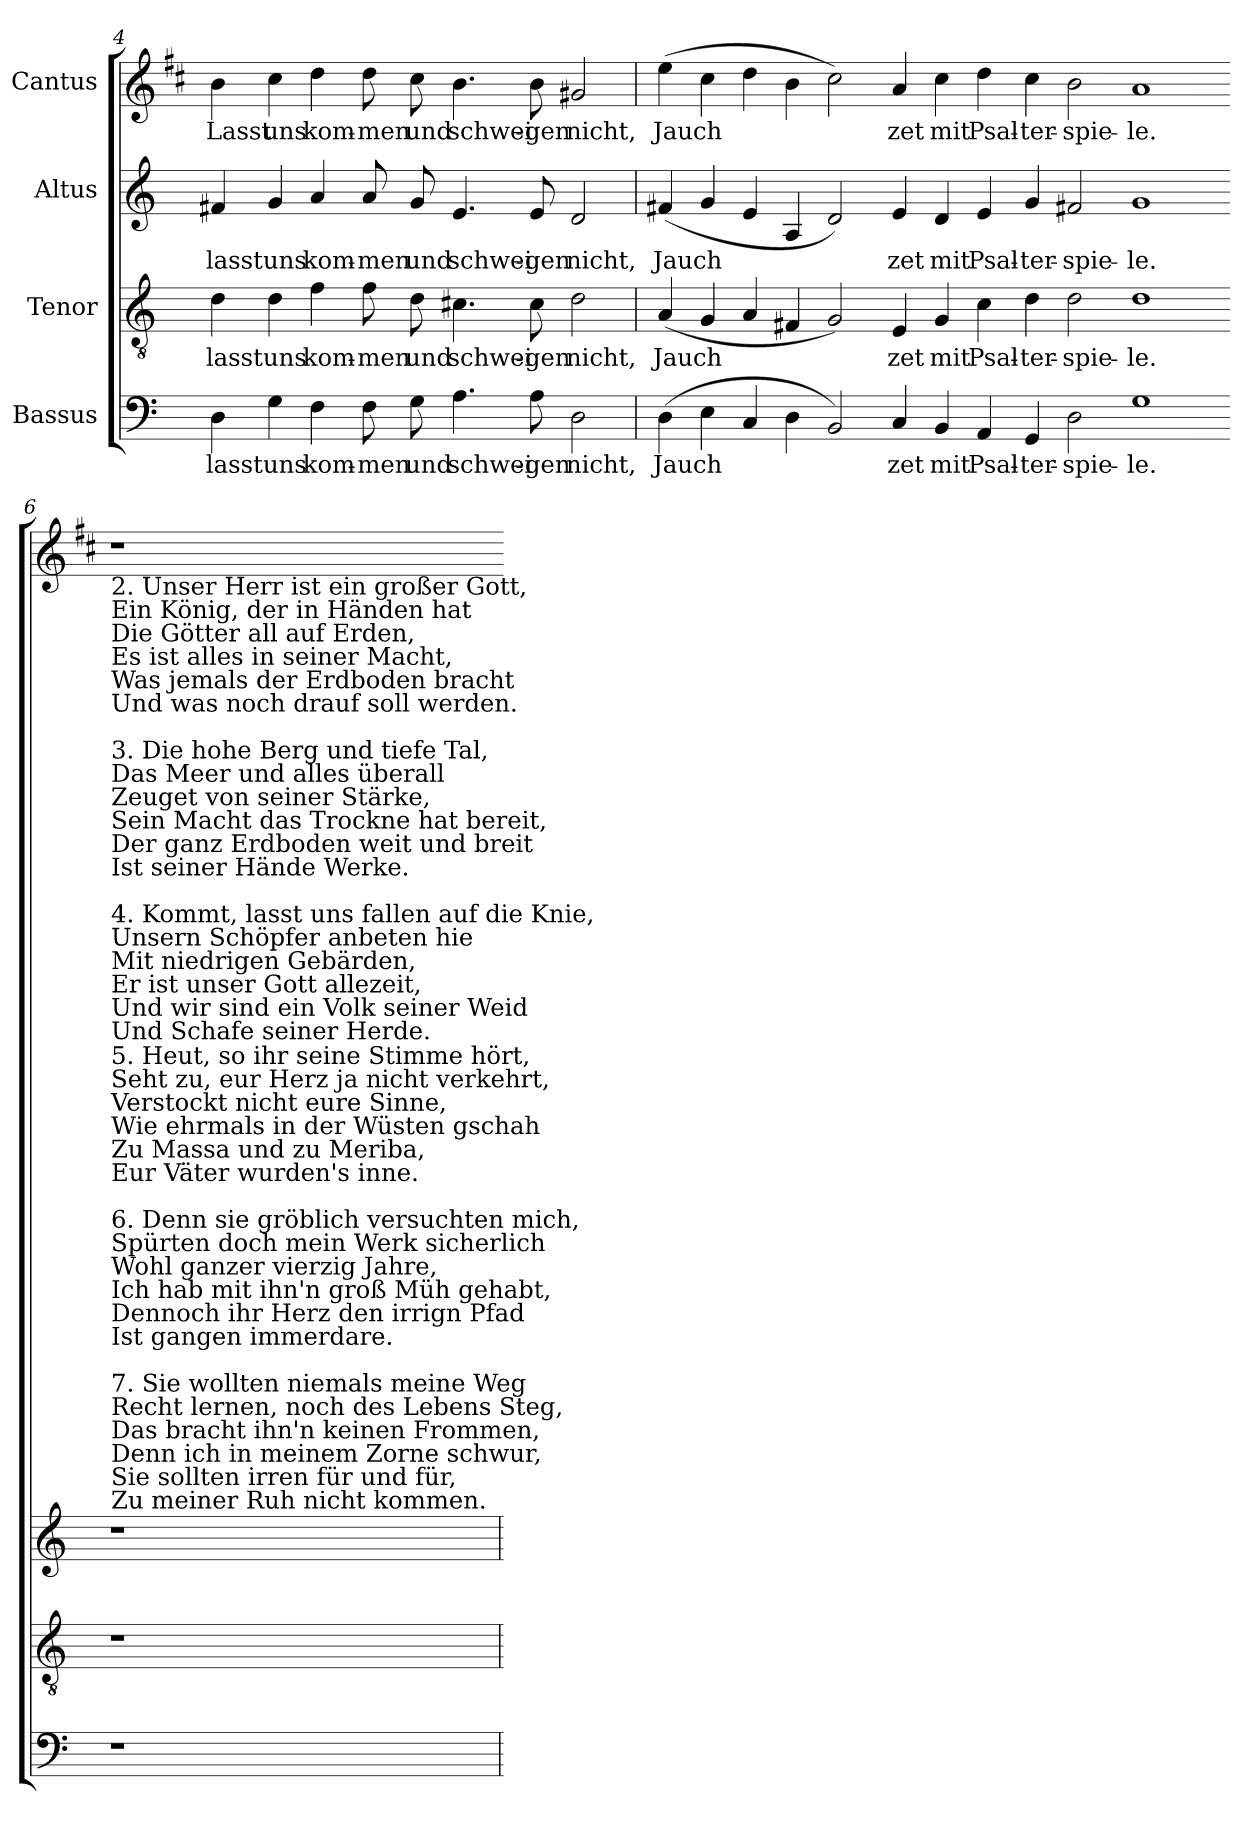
**kern	**text	**kern	**text	**kern	**text	**kern	**text
*part4	*part4	*part3	*part3	*part2	*part2	*part1	*part1
*staff4	*staff4	*staff3	*staff3	*staff2	*staff2	*staff1	*staff1
*I"Bassus	*	*I"Tenor	*	*I"Altus	*	*I"Cantus	*
!!LO:LB:g=z
*clefF4	*	*clefGv2	*	*clefG2	*	*clefG2	*
*	*	*	*	*	*	*ITrd1c2	*
*k[]	*	*k[]	*	*k[]	*	*k[]	*
*C:	*	*C:	*	*C:	*	*C:	*
=4	=4	=4	=4	=4	=4	=4	=4
!	!LO:LY:b	!	!LO:LY:b	!	!LO:LY:b	!	!LO:LY:b
4D	lasst	4d	lasst	4f#X	lasst	4a	Lasst
!	!LO:LY:b	!	!LO:LY:b	!	!LO:LY:b	!	!LO:LY:b
4G	uns	4d	uns	4g	uns	4b	uns
!	!LO:LY:b	!	!LO:LY:b	!	!LO:LY:b	!	!LO:LY:b
4F	kom-	4f	kom-	4a	kom-	4cc	kom-
!	!LO:LY:b	!	!LO:LY:b	!	!LO:LY:b	!	!LO:LY:b
8F	-men	8f	-men	8a	-men	8cc	-men
!	!LO:LY:b	!	!LO:LY:b	!	!LO:LY:b	!	!LO:LY:b
8G	und	8d	und	8g	und	8b	und
!	!LO:LY:b	!	!LO:LY:b	!	!LO:LY:b	!	!LO:LY:b
4.A	schwei-	4.c#X	schwei-	4.e	schwei-	4.a	schwei-
!	!LO:LY:b	!	!LO:LY:b	!	!LO:LY:b	!	!LO:LY:b
8A	-gen	8c#	-gen	8e	-gen	8a	-gen
!	!LO:LY:b	!	!LO:LY:b	!	!LO:LY:b	!	!LO:LY:b
2D	nicht,	2d	nicht,	2d	nicht,	2f#X	nicht,
=5	=5	=5	=5	=5	=5	=5	=5
!	!LO:LY:b	!	!LO:LY:b	!	!LO:LY:b	!	!LO:LY:b
(>4D	Jauch	(<4A	Jauch	(<4f#X	Jauch	(>4dd	Jauch
4E	.	4G	.	4g	.	4b	.
4C	.	4A	.	4e	.	4cc	.
4D	.	4F#X	.	4A	.	4a	.
2BB)	.	2G)	.	2d)	.	2b)	.
!	!LO:LY:b	!	!LO:LY:b	!	!LO:LY:b	!	!LO:LY:b
4C	zet	4E	zet	4e	zet	4g	zet
!	!LO:LY:b	!	!LO:LY:b	!	!LO:LY:b	!	!LO:LY:b
4BB	mit	4G	mit	4d	mit	4b	mit
!	!LO:LY:b	!	!LO:LY:b	!	!LO:LY:b	!	!LO:LY:b
4AA	Psal-	4c	Psal-	4e	Psal-	4cc	Psal-
!	!LO:LY:b	!	!LO:LY:b	!	!LO:LY:b	!	!LO:LY:b
4GG	-ter-	4d	-ter-	4g	-ter-	4b	-ter-
!	!LO:LY:b	!	!LO:LY:b	!	!LO:LY:b	!	!LO:LY:b
2D	-spie-	2d	-spie-	2f#X	-spie-	2a	-spie-
!	!LO:LY:b	!	!LO:LY:b	!	!LO:LY:b	!	!LO:LY:b
1G	-le.	1d	-le.	1g	-le.	1g	-le.
!!LO:LB:g=z
=6-	=6-	=6-	=6-	=6-	=6-	=6-	=6-
!	!	!	!	!	!	!LO:TX:b:t=2. Unser Herr ist ein großer Gott,\nEin König, der in Händen hat\nDie Götter all auf Erden,\nEs ist alles in seiner Macht,\nWas jemals der Erdboden bracht\nUnd was noch drauf soll werden.\n\n3. Die hohe Berg und tiefe Tal,\nDas Meer und alles überall\nZeuget von seiner Stärke,\nSein Macht das Trockne hat bereit,\nDer ganz Erdboden weit und breit\nIst seiner Hände Werke.\n\n4. Kommt, lasst uns fallen auf die Knie,\nUnsern Schöpfer anbeten hie\nMit niedrigen Gebärden,\nEr ist unser Gott allezeit,\nUnd wir sind ein Volk seiner Weid\nUnd Schafe seiner Herde.	!
!	!	!	!	!	!	!LO:TX:b:t=5. Heut, so ihr seine Stimme hört,\nSeht zu, eur Herz ja nicht verkehrt,\nVerstockt nicht eure Sinne,\nWie ehrmals in der Wüsten gschah\nZu Massa und zu Meriba,\nEur Väter wurden's inne.\n\n6. Denn sie gröblich versuchten mich,\nSpürten doch mein Werk sicherlich\nWohl ganzer vierzig Jahre,\nIch hab mit ihn'n groß Müh gehabt,\nDennoch ihr Herz den irrign Pfad\nIst gangen immerdare.\n\n7. Sie wollten niemals meine Weg\nRecht lernen, noch des Lebens Steg,\nDas bracht ihn'n keinen Frommen,\nDenn ich in meinem Zorne schwur,\nSie sollten irren für und für,\nZu meiner Ruh nicht kommen.	!
1r	.	1r	.	1r	.	1r	.
=	=-	=	=-	=	=-	=-	=-
*-	*-	*-	*-	*-	*-	*-	*-
